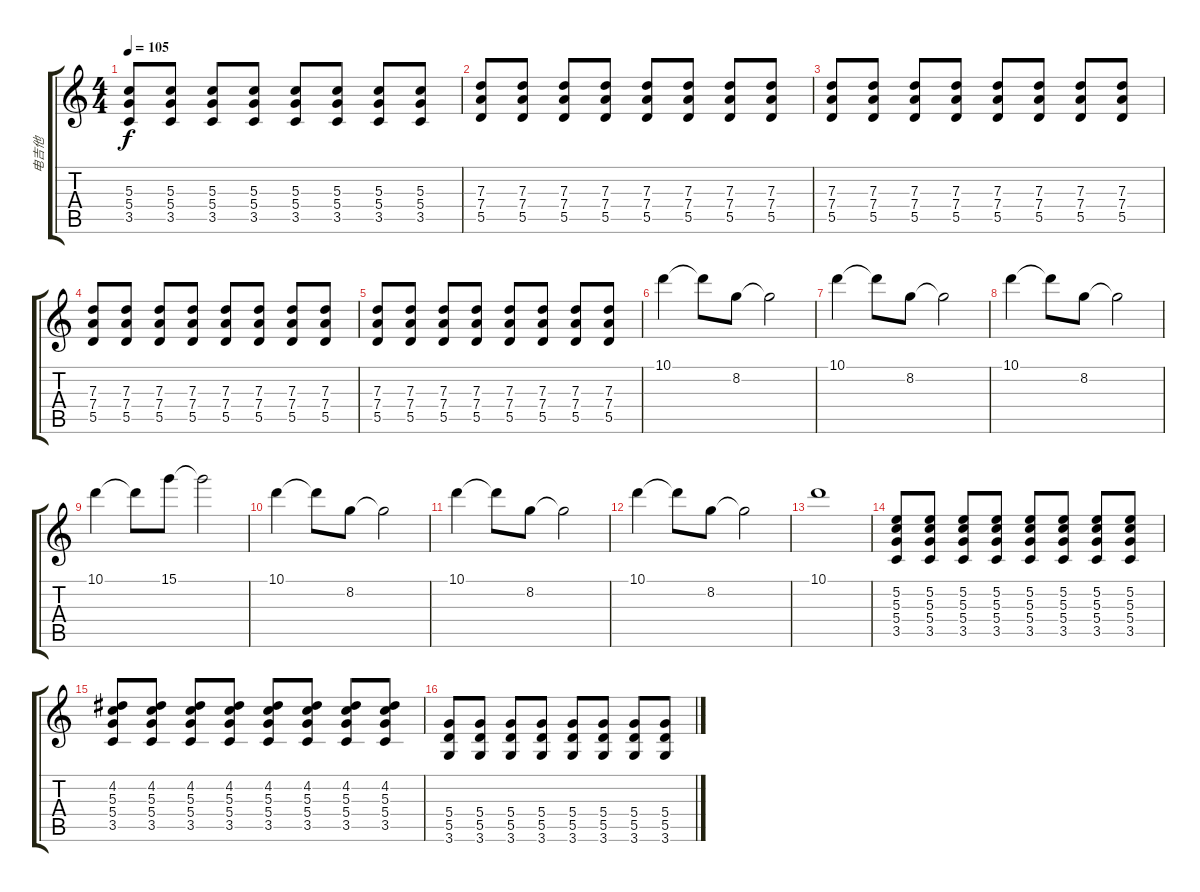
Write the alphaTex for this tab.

\track ("电吉他" "电吉他") {instrument overdrivenguitar}
\staff {score tabs}
\tuning (E4 B3 G3 D3 A2 E2) {hide}
\ts (4 4)
\tempo 105
\clef g2
\ks c
(5.3 5.4 3.5).8{dy f} (5.3 5.4 3.5).8 (5.3 5.4 3.5).8 (5.3 5.4 3.5).8 (5.3 5.4 3.5).8 (5.3 5.4 3.5).8 (5.3 5.4 3.5).8 (5.3 5.4 3.5).8 |
(7.3 7.4 5.5).8 (7.3 7.4 5.5).8 (7.3 7.4 5.5).8 (7.3 7.4 5.5).8 (7.3 7.4 5.5).8 (7.3 7.4 5.5).8 (7.3 7.4 5.5).8 (7.3 7.4 5.5).8 |
(7.3 7.4 5.5).8 (7.3 7.4 5.5).8 (7.3 7.4 5.5).8 (7.3 7.4 5.5).8 (7.3 7.4 5.5).8 (7.3 7.4 5.5).8 (7.3 7.4 5.5).8 (7.3 7.4 5.5).8 |
(7.3 7.4 5.5).8 (7.3 7.4 5.5).8 (7.3 7.4 5.5).8 (7.3 7.4 5.5).8 (7.3 7.4 5.5).8 (7.3 7.4 5.5).8 (7.3 7.4 5.5).8 (7.3 7.4 5.5).8 |
(7.3 7.4 5.5).8 (7.3 7.4 5.5).8 (7.3 7.4 5.5).8 (7.3 7.4 5.5).8 (7.3 7.4 5.5).8 (7.3 7.4 5.5).8 (7.3 7.4 5.5).8 (7.3 7.4 5.5).8 |
10.1.4{instrument electricguitarjazz} 10.1{t}.8 8.2.8 8.2{t}.2 |
10.1.4 10.1{t}.8 8.2.8 8.2{t}.2 |
10.1.4 10.1{t}.8 8.2.8 8.2{t}.2 |
10.1.4 10.1{t}.8 15.1.8 15.1{t}.2 |
10.1.4 10.1{t}.8 8.2.8 8.2{t}.2 |
10.1.4 10.1{t}.8 8.2.8 8.2{t}.2 |
10.1.4 10.1{t}.8 8.2.8 8.2{t}.2 |
10.1.1 |
(5.2 5.3 5.4 3.5).8{instrument overdrivenguitar} (5.2 5.3 5.4 3.5).8 (5.2 5.3 5.4 3.5).8 (5.2 5.3 5.4 3.5).8 (5.2 5.3 5.4 3.5).8 (5.2 5.3 5.4 3.5).8 (5.2 5.3 5.4 3.5).8 (5.2 5.3 5.4 3.5).8 |
(4.2 5.3 5.4 3.5).8 (4.2 5.3 5.4 3.5).8 (4.2 5.3 5.4 3.5).8 (4.2 5.3 5.4 3.5).8 (4.2 5.3 5.4 3.5).8 (4.2 5.3 5.4 3.5).8 (4.2 5.3 5.4 3.5).8 (4.2 5.3 5.4 3.5).8 |
(5.4 5.5 3.6).8 (5.4 5.5 3.6).8 (5.4 5.5 3.6).8 (5.4 5.5 3.6).8 (5.4 5.5 3.6).8 (5.4 5.5 3.6).8 (5.4 5.5 3.6).8 (5.4 5.5 3.6).8
